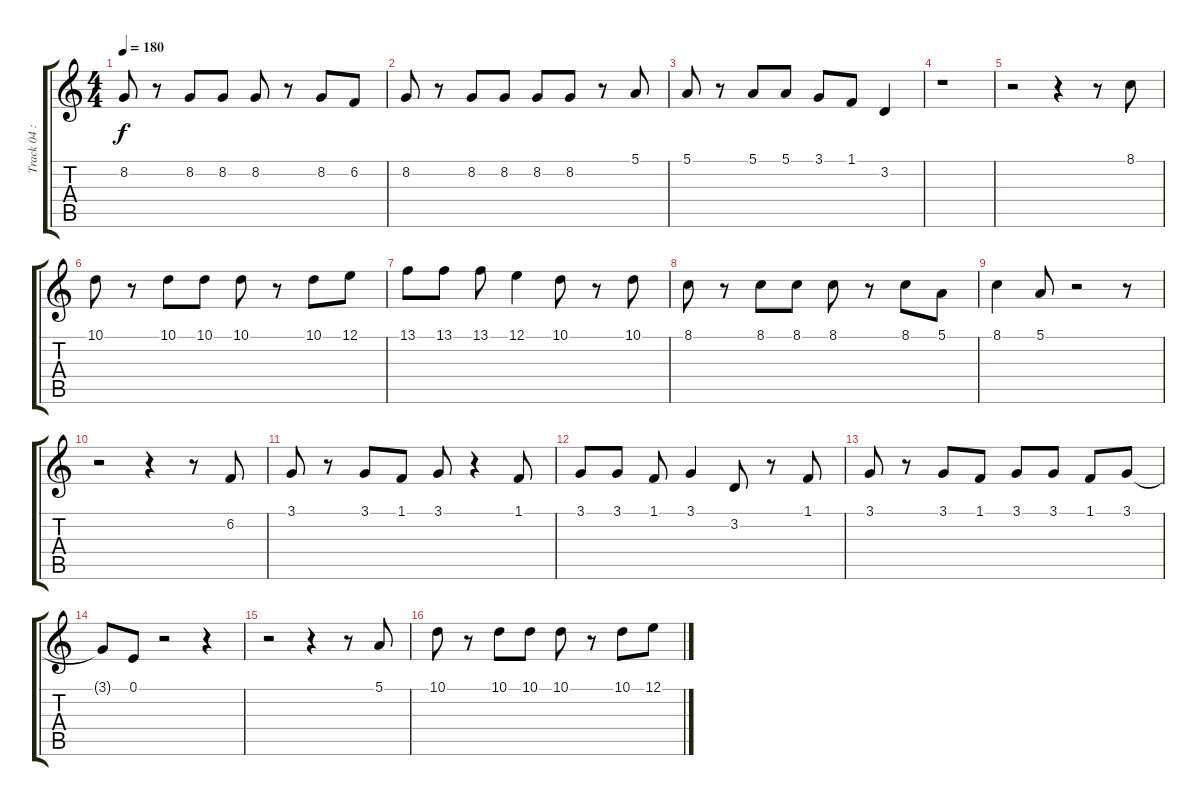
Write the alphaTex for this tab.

\track ("Track 04 : unspecified" "Track 04 :") {instrument synthbrass2}
\staff {score tabs}
\tuning (E4 B3 G3 D3 A2 E2) {hide}
\ts (4 4)
\tempo 180
\clef g2
\ks c
8.2.8{dy f} r.8 8.2.8 8.2.8 8.2.8 r.8 8.2.8 6.2.8 |
8.2.8 r.8 8.2.8 8.2.8 8.2.8 8.2.8 r.8 5.1.8 |
5.1.8 r.8 5.1.8 5.1.8 3.1.8 1.1.8 3.2.4 |
r.1 |
r.2 r.4 r.8 8.1.8 |
10.1.8 r.8 10.1.8 10.1.8 10.1.8 r.8 10.1.8 12.1.8 |
13.1.8 13.1.8 13.1.8 12.1.4 10.1.8 r.8 10.1.8 |
8.1.8 r.8 8.1.8 8.1.8 8.1.8 r.8 8.1.8 5.1.8 |
8.1.4 5.1.8 r.2 r.8 |
r.2 r.4 r.8 6.2.8 |
3.1.8 r.8 3.1.8 1.1.8 3.1.8 r.4 1.1.8 |
3.1.8 3.1.8 1.1.8 3.1.4 3.2.8 r.8 1.1.8 |
3.1.8 r.8 3.1.8 1.1.8 3.1.8 3.1.8 1.1.8 3.1.8 |
3.1{t}.8 0.1.8 r.2 r.4 |
r.2 r.4 r.8 5.1.8 |
10.1.8 r.8 10.1.8 10.1.8 10.1.8 r.8 10.1.8 12.1.8
